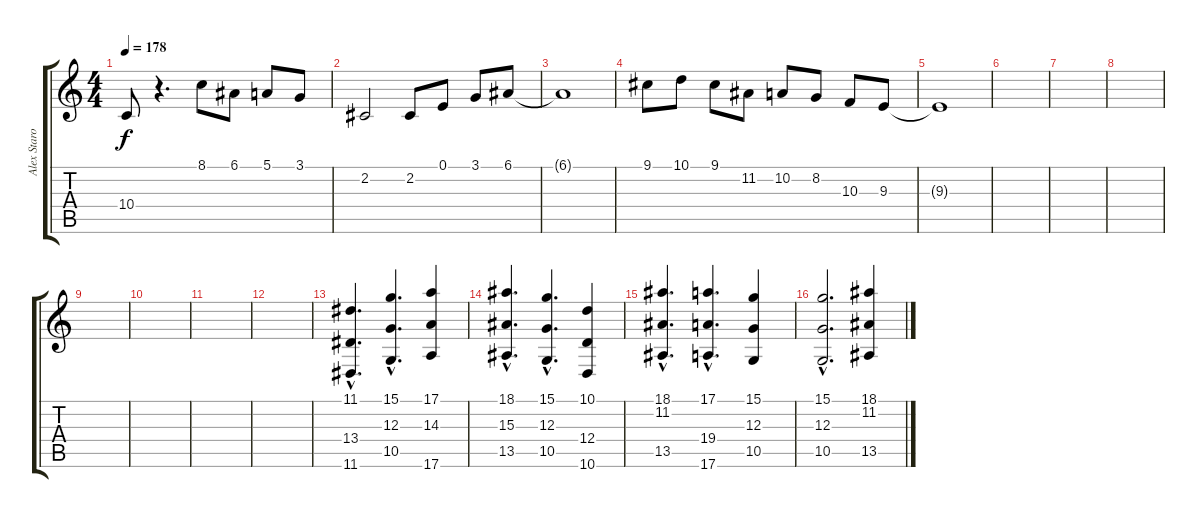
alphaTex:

\track ("Alex Staropoli" "Alex Staro") {instrument harpsichord}
\staff {score tabs}
\tuning (E4 B3 G3 D3 A2 E2) {hide}
\ts (4 4)
\tempo 178
\clef g2
\ks c
10.4.8{dy f} r.4{d} 8.1.8 6.1.8 5.1.8 3.1.8 |
2.2.2 2.2.8 0.1.8 3.1.8 6.1.8 |
6.1{t}.1 |
9.1.8 10.1.8 9.1.8 11.2.8 10.2.8 8.2.8 10.3.8 9.3.8 |
9.3{t}.1 |
|
|
|
|
|
|
|
(11.1{hac} 13.4{hac} 11.6{hac}).4{d instrument choiraahs} (15.1{hac} 12.3{hac} 10.5{hac}).4{d} (17.1 14.3 17.6).4 |
(18.1{hac} 15.3{hac} 13.5{hac}).4{d} (15.1{hac} 12.3{hac} 10.5{hac}).4{d} (10.1 12.4 10.6).4 |
(18.1{hac} 11.2{hac} 13.5{hac}).4{d} (17.1{hac} 19.4{hac} 17.6{hac}).4{d} (15.1 12.3 10.5).4 |
(15.1{hac} 12.3{hac} 10.5{hac}).2{d} (18.1 11.2 13.5).4
